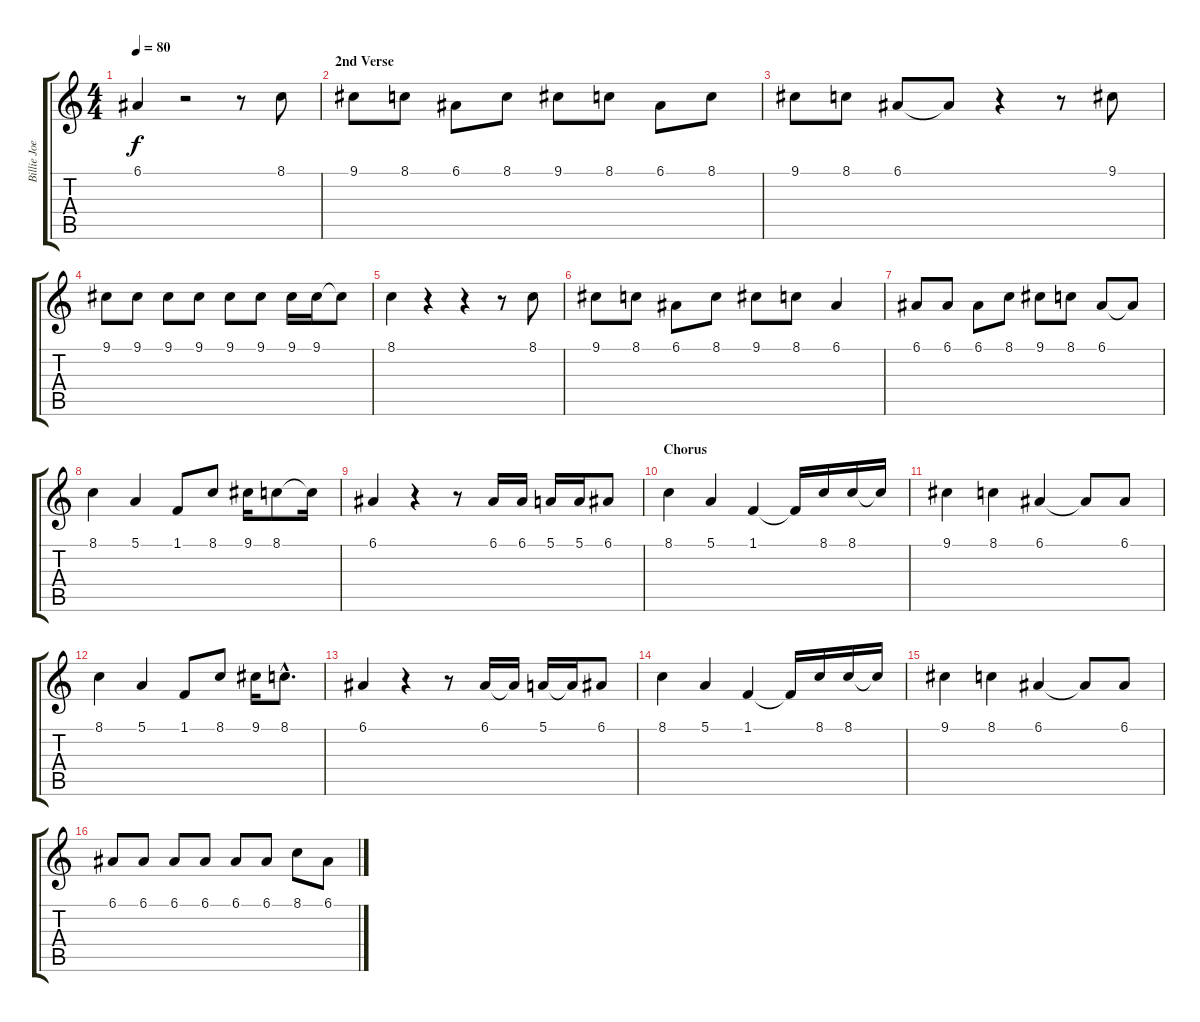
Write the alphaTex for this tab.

\track ("Billie Joe Armstrong (Voice)" "Billie Joe") {instrument clarinet}
\staff {score tabs}
\tuning (E4 B3 G3 D3 A2 E2) {hide}
\ts (4 4)
\tempo 80
\clef g2
\ks c
6.1.4{dy f} r.2 r.8 8.1.8 |
\section ("" "2nd Verse")
9.1.8 8.1.8 6.1.8 8.1.8 9.1.8 8.1.8 6.1.8 8.1.8 |
9.1.8 8.1.8 6.1.8 6.1{t}.8 r.4 r.8 9.1.8 |
9.1.8 9.1.8 9.1.8 9.1.8 9.1.8 9.1.8 9.1.16 9.1.16 9.1{t}.8 |
8.1.4 r.4 r.4 r.8 8.1.8 |
9.1.8 8.1.8 6.1.8 8.1.8 9.1.8 8.1.8 6.1.4 |
6.1.8 6.1.8 6.1.8 8.1.8 9.1.8 8.1.8 6.1.8 6.1{t}.8 |
8.1.4 5.1.4 1.1.8 8.1.8 9.1.16 8.1.8 8.1{t}.16 |
6.1.4 r.4 r.8 6.1.16 6.1.16 5.1.16 5.1.16 6.1.8 |
\section ("" "Chorus")
8.1.4 5.1.4 1.1.4 1.1{t}.16 8.1.16 8.1.16 8.1{t}.16 |
9.1.4 8.1.4 6.1.4 6.1{t}.8 6.1.8 |
8.1.4 5.1.4 1.1.8 8.1.8 9.1.16 8.1{hac}.8{d} |
6.1.4 r.4 r.8 6.1.16 6.1{t}.16 5.1.16 5.1{t}.16 6.1.8 |
8.1.4 5.1.4 1.1.4 1.1{t}.16 8.1.16 8.1.16 8.1{t}.16 |
9.1.4 8.1.4 6.1.4 6.1{t}.8 6.1.8 |
6.1.8 6.1.8 6.1.8 6.1.8 6.1.8 6.1.8 8.1.8 6.1.8
